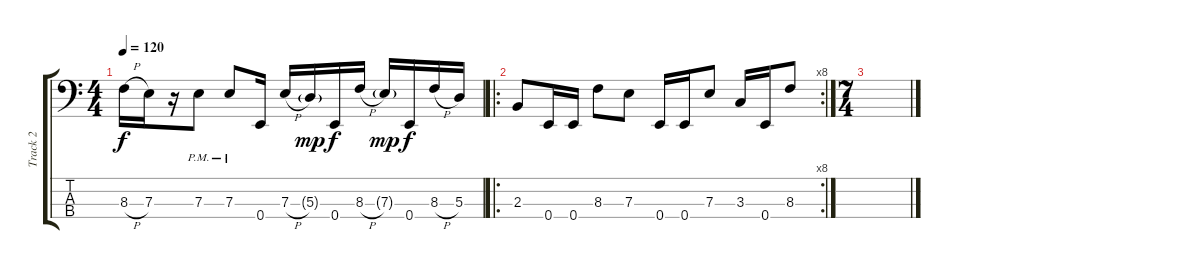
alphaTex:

\track ("Track 2" "Track 2") {instrument electricbasspick}
\staff {score tabs}
\tuning (G2 D2 A1 E1) {hide}
\ts (4 4)
\tempo 120
\clef f4
\ks c
8.3{h}.16{dy f} 7.3.16 r.16 7.3{pm}.8 7.3{pm}.8 0.4.16 7.3{h}.16 5.3{g}.16{dy mp} 0.4.16{dy f} 8.3{h}.16 7.3{g}.16{dy mp} 0.4.16{dy f} 8.3{h}.16 5.3.16 |
\ro
\rc 8
2.3.8 0.4.16 0.4.16 8.3.8 7.3.8 0.4.16 0.4.16 7.3.8 3.3.16 0.4.16 8.3.8 |
\ts (7 4)
